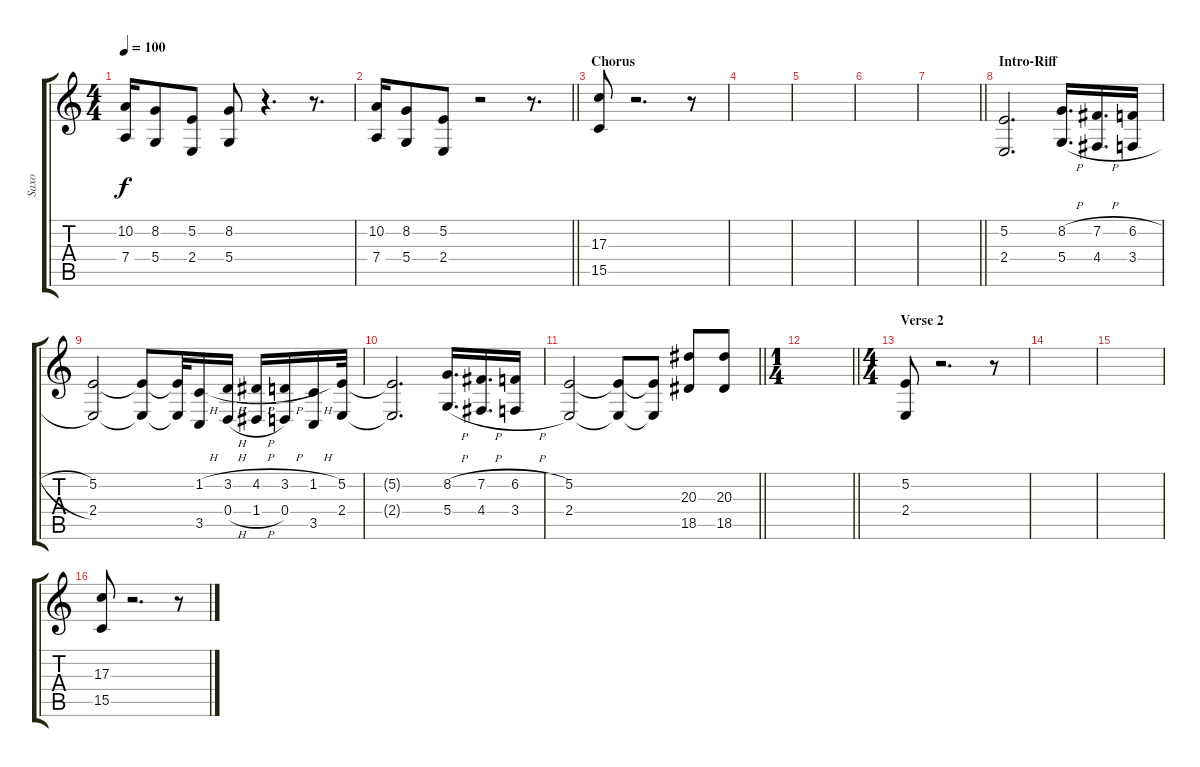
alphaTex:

\track ("Saxo" "Saxo") {instrument altosax}
\staff {score tabs}
\tuning (E4 B3 G3 D3 A2 E2) {hide}
\ts (4 4)
\tempo 100
\clef g2
\ks c
(10.2 7.4).16{dy f} (8.2 5.4).8 (5.2 2.4).8 (8.2 5.4).8 r.4{d} r.8{d} |
\barLineRight lightlight
(10.2 7.4).16 (8.2 5.4).8 (5.2 2.4).8 r.2 r.8{d} |
\section ("" "Chorus")
(17.3 15.5).8 r.2{d} r.8 |
|
|
|
\barLineRight lightlight
|
\section ("" "Intro-Riff")
(5.2 2.4).2{d} (8.2{h} 5.4{h}).16{d} (7.2{h} 4.4{h}).16{d} (6.2{h} 3.4{h}).16 |
(5.2 2.4).2 (5.2{t} 2.4{t}).8 (5.2{t} 2.4{t}).32 (1.2{h} 3.5).16 (3.2{h} 0.4{h}).16 (4.2{h} 1.4{h}).16 (3.2{h} 0.4).16 (1.2{h} 3.5).16 (5.2 2.4).32 |
(5.2{t} 2.4{t}).2{d} (8.2{h} 5.4{h}).16{d} (7.2{h} 4.4{h}).16{d} (6.2{h} 3.4{h}).16 |
\barLineRight lightlight
(5.2 2.4).2 (5.2{t} 2.4{t}).8 (5.2{t} 2.4{t}).8 (20.3 18.5).8 (20.3 18.5).8 |
\ts (1 4)
\barLineRight lightlight
|
\ts (4 4)
\section ("" "Verse 2")
(5.2 2.4).8 r.2{d} r.8 |
|
|
(17.3 15.5).8 r.2{d} r.8
